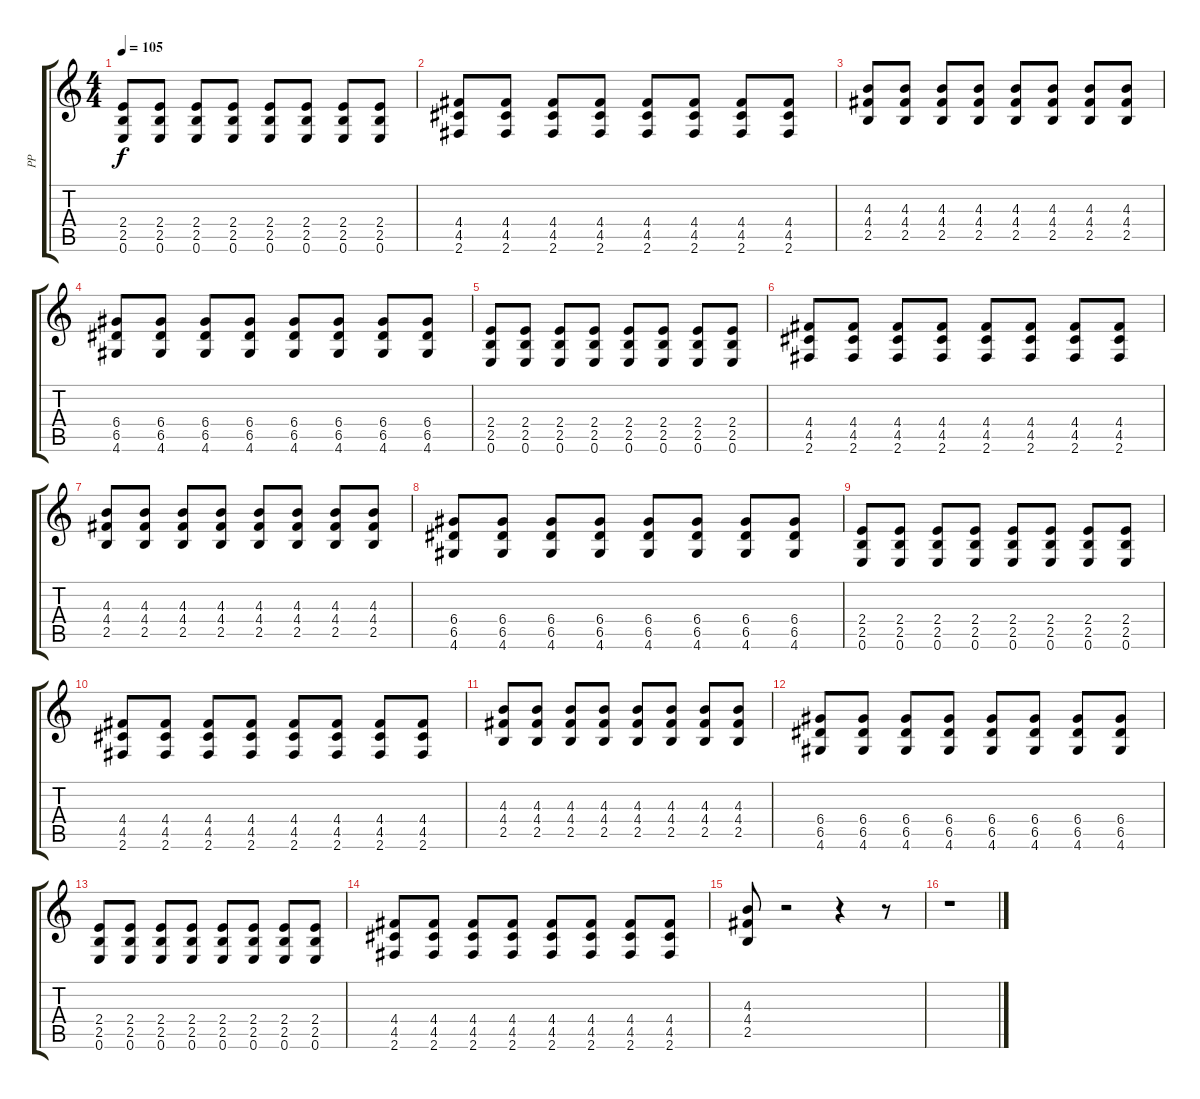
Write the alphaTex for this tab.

\track ("PP" "PP") {instrument overdrivenguitar}
\staff {score tabs}
\tuning (E4 B3 G3 D3 A2 E2) {hide}
\ts (4 4)
\tempo 105
\clef g2
\ks c
(2.4 2.5 0.6).8{dy f} (2.4 2.5 0.6).8 (2.4 2.5 0.6).8 (2.4 2.5 0.6).8 (2.4 2.5 0.6).8 (2.4 2.5 0.6).8 (2.4 2.5 0.6).8 (2.4 2.5 0.6).8 |
(4.4 4.5 2.6).8 (4.4 4.5 2.6).8 (4.4 4.5 2.6).8 (4.4 4.5 2.6).8 (4.4 4.5 2.6).8 (4.4 4.5 2.6).8 (4.4 4.5 2.6).8 (4.4 4.5 2.6).8 |
(4.3 4.4 2.5).8 (4.3 4.4 2.5).8 (4.3 4.4 2.5).8 (4.3 4.4 2.5).8 (4.3 4.4 2.5).8 (4.3 4.4 2.5).8 (4.3 4.4 2.5).8 (4.3 4.4 2.5).8 |
(6.4 6.5 4.6).8 (6.4 6.5 4.6).8 (6.4 6.5 4.6).8 (6.4 6.5 4.6).8 (6.4 6.5 4.6).8 (6.4 6.5 4.6).8 (6.4 6.5 4.6).8 (6.4 6.5 4.6).8 |
(2.4 2.5 0.6).8 (2.4 2.5 0.6).8 (2.4 2.5 0.6).8 (2.4 2.5 0.6).8 (2.4 2.5 0.6).8 (2.4 2.5 0.6).8 (2.4 2.5 0.6).8 (2.4 2.5 0.6).8 |
(4.4 4.5 2.6).8 (4.4 4.5 2.6).8 (4.4 4.5 2.6).8 (4.4 4.5 2.6).8 (4.4 4.5 2.6).8 (4.4 4.5 2.6).8 (4.4 4.5 2.6).8 (4.4 4.5 2.6).8 |
(4.3 4.4 2.5).8 (4.3 4.4 2.5).8 (4.3 4.4 2.5).8 (4.3 4.4 2.5).8 (4.3 4.4 2.5).8 (4.3 4.4 2.5).8 (4.3 4.4 2.5).8 (4.3 4.4 2.5).8 |
(6.4 6.5 4.6).8 (6.4 6.5 4.6).8 (6.4 6.5 4.6).8 (6.4 6.5 4.6).8 (6.4 6.5 4.6).8 (6.4 6.5 4.6).8 (6.4 6.5 4.6).8 (6.4 6.5 4.6).8 |
(2.4 2.5 0.6).8 (2.4 2.5 0.6).8 (2.4 2.5 0.6).8 (2.4 2.5 0.6).8 (2.4 2.5 0.6).8 (2.4 2.5 0.6).8 (2.4 2.5 0.6).8 (2.4 2.5 0.6).8 |
(4.4 4.5 2.6).8 (4.4 4.5 2.6).8 (4.4 4.5 2.6).8 (4.4 4.5 2.6).8 (4.4 4.5 2.6).8 (4.4 4.5 2.6).8 (4.4 4.5 2.6).8 (4.4 4.5 2.6).8 |
(4.3 4.4 2.5).8 (4.3 4.4 2.5).8 (4.3 4.4 2.5).8 (4.3 4.4 2.5).8 (4.3 4.4 2.5).8 (4.3 4.4 2.5).8 (4.3 4.4 2.5).8 (4.3 4.4 2.5).8 |
(6.4 6.5 4.6).8 (6.4 6.5 4.6).8 (6.4 6.5 4.6).8 (6.4 6.5 4.6).8 (6.4 6.5 4.6).8 (6.4 6.5 4.6).8 (6.4 6.5 4.6).8 (6.4 6.5 4.6).8 |
(2.4 2.5 0.6).8 (2.4 2.5 0.6).8 (2.4 2.5 0.6).8 (2.4 2.5 0.6).8 (2.4 2.5 0.6).8 (2.4 2.5 0.6).8 (2.4 2.5 0.6).8 (2.4 2.5 0.6).8 |
(4.4 4.5 2.6).8 (4.4 4.5 2.6).8 (4.4 4.5 2.6).8 (4.4 4.5 2.6).8 (4.4 4.5 2.6).8 (4.4 4.5 2.6).8 (4.4 4.5 2.6).8 (4.4 4.5 2.6).8 |
(4.3 4.4 2.5).8 r.2 r.4 r.8 |
r.1
